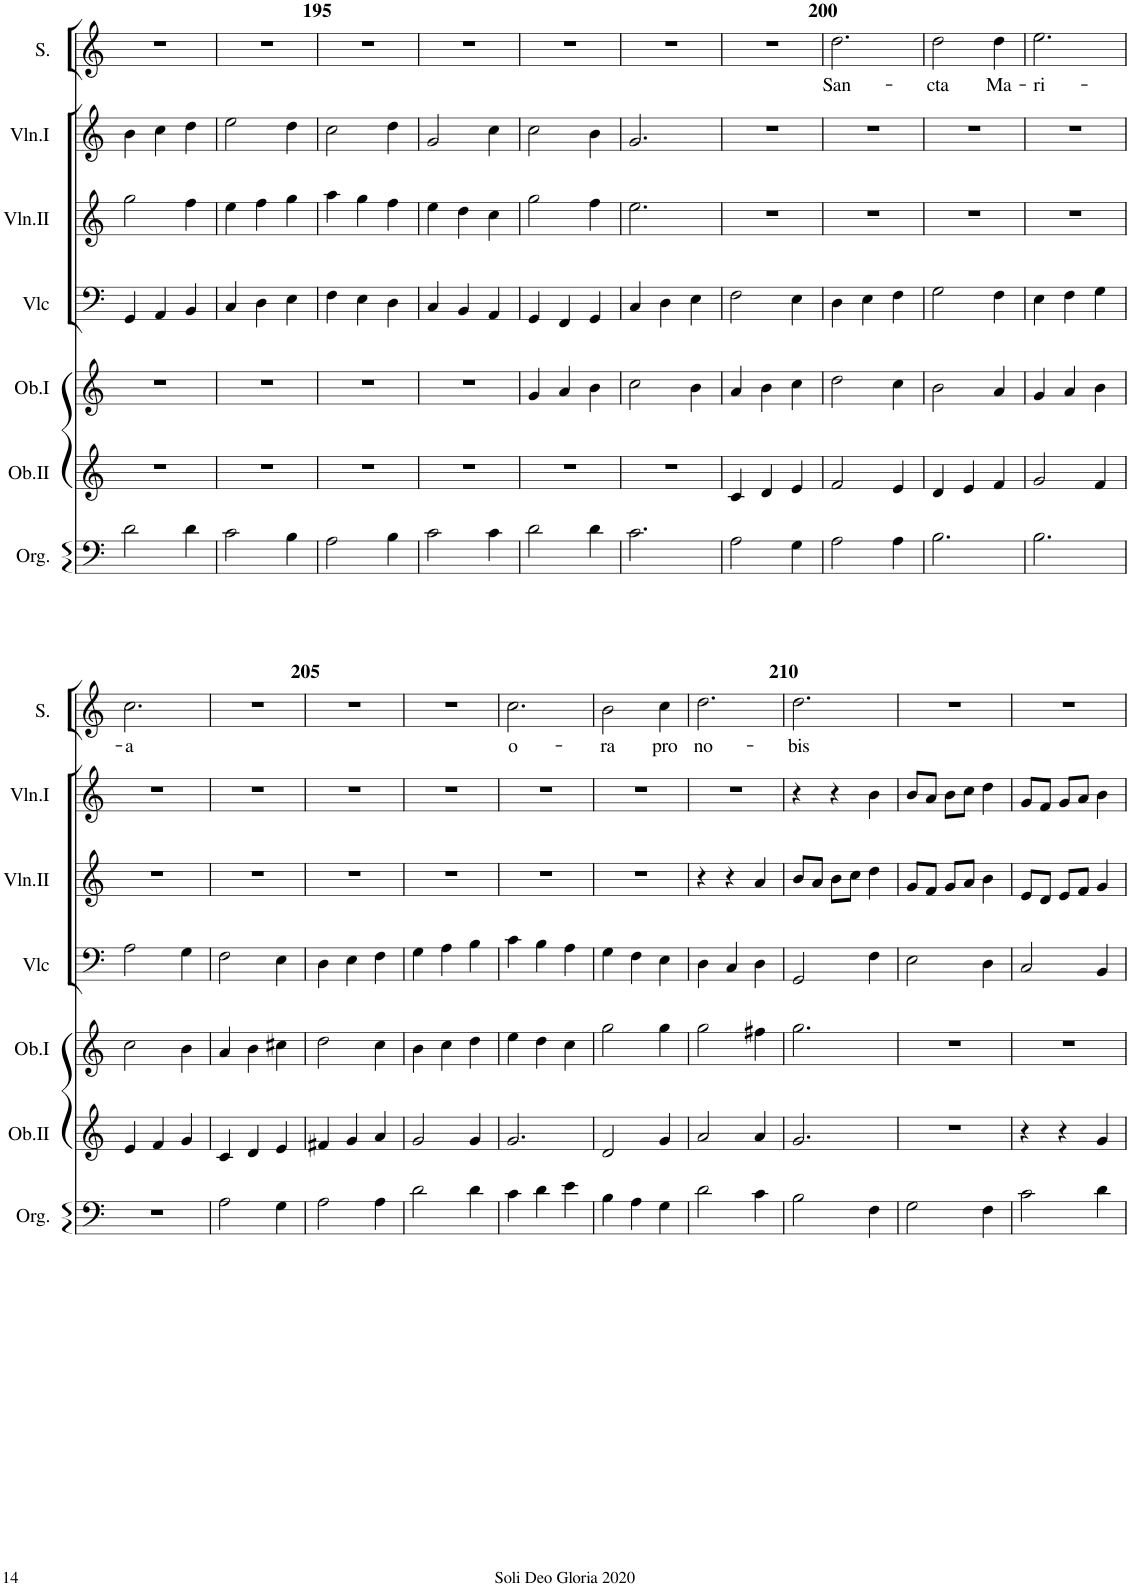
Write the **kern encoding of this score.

**kern	**kern	**kern	**kern	**kern	**kern	**kern	**text
*part7	*part6	*part5	*part4	*part3	*part2	*part1	*part1
*staff7	*staff6	*staff5	*staff4	*staff3	*staff2	*staff1	*staff1
*I"Orgue	*I"Oboe II	*I"Oboe I	*I"Violoncelle	*I"Violon II	*I"Violon I	*I"Soprano	*
*I'Org.	*I'Ob.II	*I'Ob.I	*I'Vlc	*I'Vln.II	*I'Vln.I	*I'S.	*
!!LO:PB:g=z
*clefF4	*clefG2	*clefG2	*clefF4	*clefG2	*clefG2	*clefG2	*
*k[]	*k[]	*k[]	*k[]	*k[]	*k[]	*k[]	*
*M3/4	*M3/4	*M3/4	*M3/4	*M3/4	*M3/4	*M3/4	*
=193	=193	=193	=193	=193	=193	=193	=193
2d\	2.r	2.r	4GG/	2gg\	4b\	2.r	.
.	.	.	4AA/	.	4cc\	.	.
4d\	.	.	4BB/	4ff\	4dd\	.	.
=194	=194	=194	=194	=194	=194	=194	=194
2c\	2.r	2.r	4C/	4ee\	2ee\	2.r	.
.	.	.	4D\	4ff\	.	.	.
4B\	.	.	4E\	4gg\	4dd\	.	.
=195	=195	=195	=195	=195	=195	=195	=195
2A\	2.r	2.r	4F\	4aa\	2cc\	2.r	.
.	.	.	4E\	4gg\	.	.	.
4B\	.	.	4D\	4ff\	4dd\	.	.
=196	=196	=196	=196	=196	=196	=196	=196
2c\	2.r	2.r	4C/	4ee\	2g/	2.r	.
.	.	.	4BB/	4dd\	.	.	.
4c\	.	.	4AA/	4cc\	4cc\	.	.
=197	=197	=197	=197	=197	=197	=197	=197
2d\	2.r	4g/	4GG/	2gg\	2cc\	2.r	.
.	.	4a/	4FF/	.	.	.	.
4d\	.	4b\	4GG/	4ff\	4b\	.	.
=198	=198	=198	=198	=198	=198	=198	=198
2.c\	2.r	2cc\	4C/	2.ee\	2.g/	2.r	.
.	.	.	4D\	.	.	.	.
.	.	4b\	4E\	.	.	.	.
=199	=199	=199	=199	=199	=199	=199	=199
2A\	4c/	4a/	2F\	2.r	2.r	2.r	.
.	4d/	4b\	.	.	.	.	.
4G\	4e/	4cc\	4E\	.	.	.	.
=200	=200	=200	=200	=200	=200	=200	=200
!	!	!	!	!	!	!	!LO:LY:b
2A\	2f/	2dd\	4D\	2.r	2.r	2.dd\	San-
.	.	.	4E\	.	.	.	.
4A\	4e/	4cc\	4F\	.	.	.	.
=201	=201	=201	=201	=201	=201	=201	=201
!	!	!	!	!	!	!	!LO:LY:b
2.B\	4d/	2b\	2G\	2.r	2.r	2dd\	-cta
.	4e/	.	.	.	.	.	.
!	!	!	!	!	!	!	!LO:LY:b
.	4f/	4a/	4F\	.	.	4dd\	Ma-
=202	=202	=202	=202	=202	=202	=202	=202
!	!	!	!	!	!	!	!LO:LY:b
2.B\	2g/	4g/	4E\	2.r	2.r	2.ee\	-ri-
.	.	4a/	4F\	.	.	.	.
.	4f/	4b\	4G\	.	.	.	.
!!LO:LB:g=z
=203	=203	=203	=203	=203	=203	=203	=203
!	!	!	!	!	!	!	!LO:LY:b
2.r	4e/	2cc\	2A\	2.r	2.r	2.cc\	-a
.	4f/	.	.	.	.	.	.
.	4g/	4b\	4G\	.	.	.	.
=204	=204	=204	=204	=204	=204	=204	=204
2A\	4c/	4a/	2F\	2.r	2.r	2.r	.
.	4d/	4b\	.	.	.	.	.
4G\	4e/	4cc#X\	4E\	.	.	.	.
=205	=205	=205	=205	=205	=205	=205	=205
2A\	4f#X/	2dd\	4D\	2.r	2.r	2.r	.
.	4g/	.	4E\	.	.	.	.
4A\	4a/	4cc\	4F\	.	.	.	.
=206	=206	=206	=206	=206	=206	=206	=206
2d\	2g/	4b\	4G\	2.r	2.r	2.r	.
.	.	4cc\	4A\	.	.	.	.
4d\	4g/	4dd\	4B\	.	.	.	.
=207	=207	=207	=207	=207	=207	=207	=207
!	!	!	!	!	!	!	!LO:LY:b
4c\	2.g/	4ee\	4c\	2.r	2.r	2.cc\	o-
4d\	.	4dd\	4B\	.	.	.	.
4e\	.	4cc\	4A\	.	.	.	.
=208	=208	=208	=208	=208	=208	=208	=208
!	!	!	!	!	!	!	!LO:LY:b
4B\	2d/	2gg\	4G\	2.r	2.r	2b\	-ra
4A\	.	.	4F\	.	.	.	.
!	!	!	!	!	!	!	!LO:LY:b
4G\	4g/	4gg\	4E\	.	.	4cc\	pro
=209	=209	=209	=209	=209	=209	=209	=209
!	!	!	!	!	!	!	!LO:LY:b
2d\	2a/	2gg\	4D\	4r	2.r	2.dd\	no-
.	.	.	4C/	4r	.	.	.
4c\	4a/	4ff#X\	4D\	4a/	.	.	.
=210	=210	=210	=210	=210	=210	=210	=210
!	!	!	!	!	!	!	!LO:LY:b
2B\	2.g/	2.gg\	2GG/	8b/L	4r	2.dd\	-bis
.	.	.	.	8a/J	.	.	.
.	.	.	.	8b\L	4r	.	.
.	.	.	.	8cc\J	.	.	.
4F\	.	.	4F\	4dd\	4b\	.	.
=211	=211	=211	=211	=211	=211	=211	=211
2G\	2.r	2.r	2E\	8g/L	8b/L	2.r	.
.	.	.	.	8f/J	8a/J	.	.
.	.	.	.	8g/L	8b\L	.	.
.	.	.	.	8a/J	8cc\J	.	.
4F\	.	.	4D\	4b\	4dd\	.	.
=212	=212	=212	=212	=212	=212	=212	=212
2c\	4r	2.r	2C/	8e/L	8g/L	2.r	.
.	.	.	.	8d/J	8f/J	.	.
.	4r	.	.	8e/L	8g/L	.	.
.	.	.	.	8f/J	8a/J	.	.
4d\	4g/	.	4BB/	4g/	4b\	.	.
=	=	=	=	=	=	=	=
*-	*-	*-	*-	*-	*-	*-	*-
